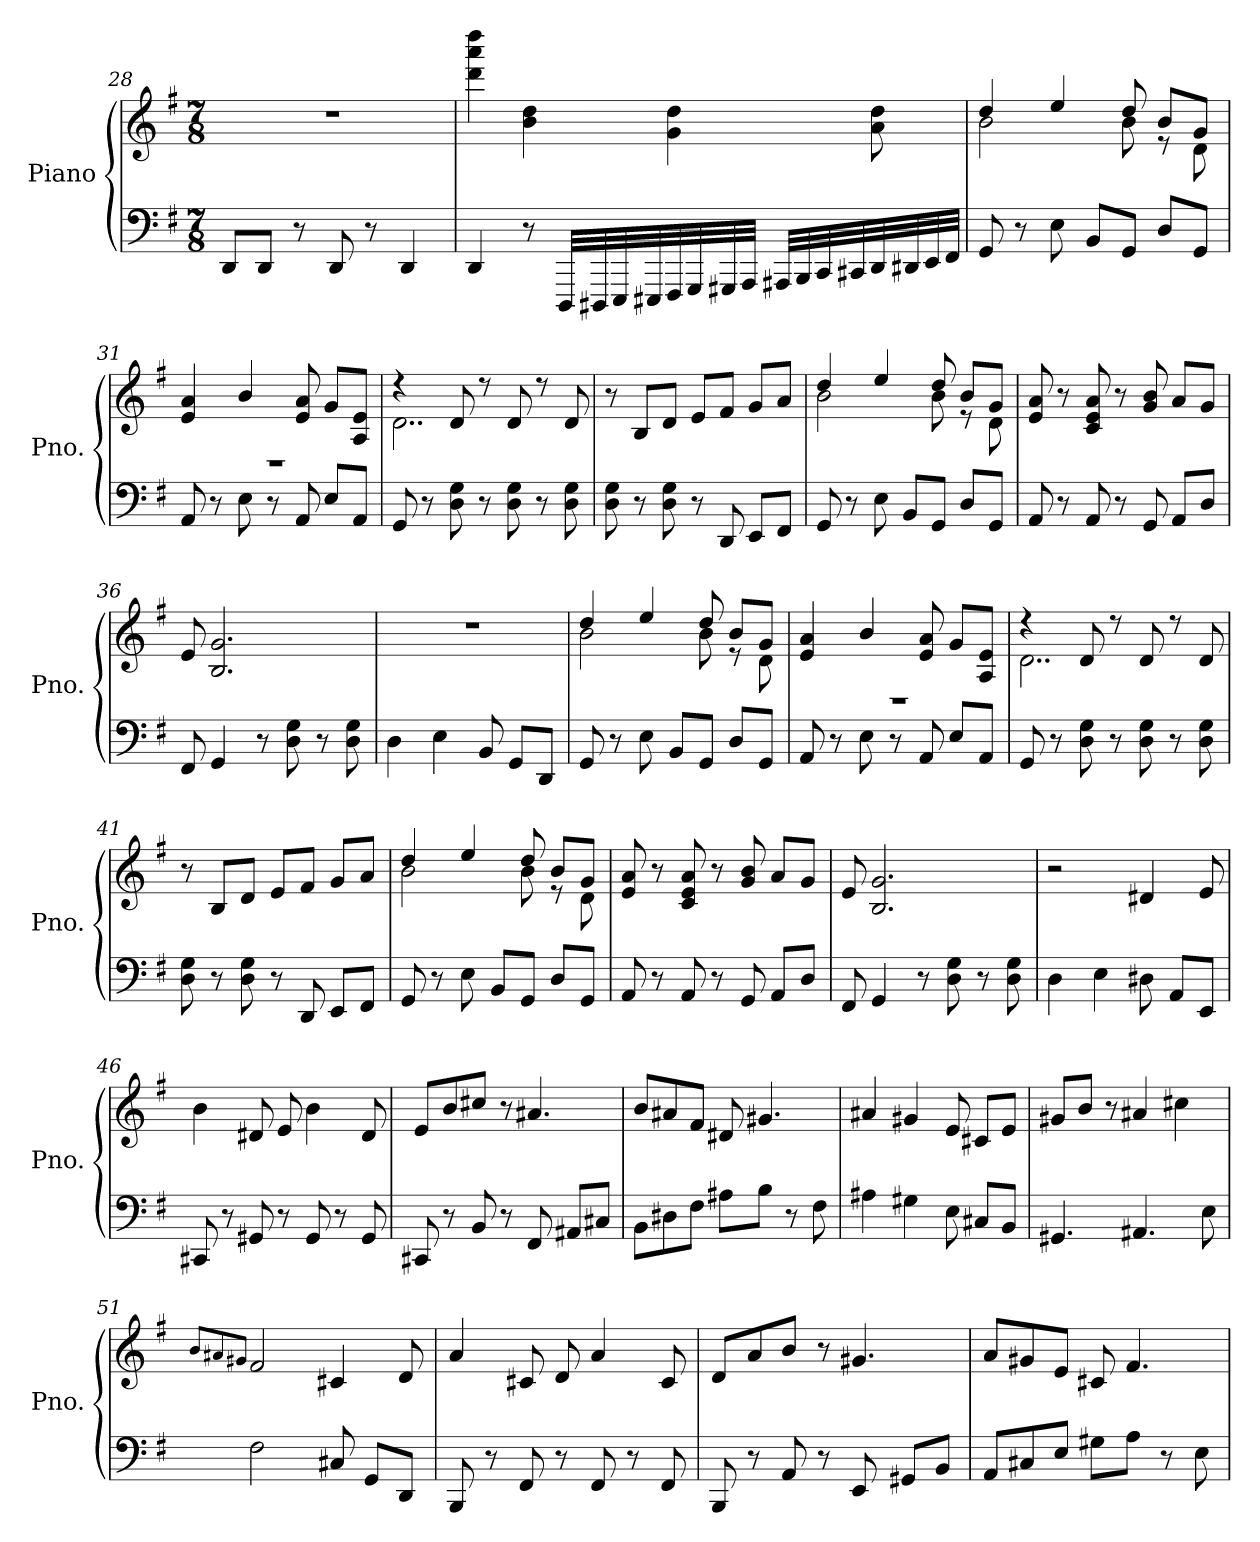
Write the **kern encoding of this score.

**kern	**kern
*part1	*part1
*staff2	*staff1
*I"Piano	*
*I'Pno.	*
*clefF4	*clefG2
*k[f#]	*k[f#]
*M7/8	*M7/8
=28	=28
8DD/L	2..r
8DD/J	.
8r	.
8DD/	.
8r	.
4DD/	.
!!LO:LB:g=z
=29	=29
4DD/	4ddd\ 4aaa\ 4dddd\
8r	4b\ 4dd\
32DDD/LLL	.
32DDD#X/	.
32EEE/	.
32EEE#X/	.
32FFF#/	4g\ 4dd\
32GGG/	.
32GGG#X/	.
32AAA/JJJ	.
32AAA#X/LLL	.
32BBB/	.
32CC/	.
32CC#X/	.
32DD/	8a\ 8dd\
32DD#X/	.
32EE/	.
32FF#/JJJ	.
=30	=30
*	*^
8GG/	4dd/	2b\
8r	.	.
8E\	4ee/	.
8BB/L	.	.
8GG/J	8dd/	8b\
8D/L	8b/L	8r
8GG/J	8g/J	8d\
=31	=31	=31
8AA/	4e/ 4a/	2..r
8r	.	.
8E\	4b/	.
8r	.	.
8AA/	8e/ 8a/	.
8E/L	8g/L	.
8AA/J	8A/ 8e/J	.
!!LO:LB:g=z	!!
=32	=32	=32
8GG/	4r	2..d\
8r	.	.
8D\ 8G\	8d/	.
8r	8r	.
8D\ 8G\	8d/	.
8r	8r	.
8D\ 8G\	8d/	.
*	*v	*v
=33	=33
8D\ 8G\	8r
8r	8B/L
8D\ 8G\	8d/J
8r	8e/L
8DD/	8f#/J
8EE/L	8g/L
8FF#/J	8a/J
=34	=34
*	*^
8GG/	4dd/	2b\
8r	.	.
8E\	4ee/	.
8BB/L	.	.
8GG/J	8dd/	8b\
8D/L	8b/L	8r
8GG/J	8g/J	8d\
*	*v	*v
=35	=35
8AA/	8e/ 8a/
8r	8r
8AA/	8c/ 8e/ 8a/
8r	8r
8GG/	8g/ 8b/
8AA/L	8a/L
8D/J	8g/J
=36	=36
8FF#/	8e/
4GG/	2.B/ 2.g/
8r	.
8D\ 8G\	.
8r	.
8D\ 8G\	.
!!LO:LB:g=z
=37	=37
4D\	2..r
4E\	.
8BB/	.
8GG/L	.
8DD/J	.
=38	=38
*	*^
8GG/	4dd/	2b\
8r	.	.
8E\	4ee/	.
8BB/L	.	.
8GG/J	8dd/	8b\
8D/L	8b/L	8r
8GG/J	8g/J	8d\
=39	=39	=39
8AA/	4e/ 4a/	2..r
8r	.	.
8E\	4b/	.
8r	.	.
8AA/	8e/ 8a/	.
8E/L	8g/L	.
8AA/J	8A/ 8e/J	.
=40	=40	=40
8GG/	4r	2..d\
8r	.	.
8D\ 8G\	8d/	.
8r	8r	.
8D\ 8G\	8d/	.
8r	8r	.
8D\ 8G\	8d/	.
*	*v	*v
=41	=41
8D\ 8G\	8r
8r	8B/L
8D\ 8G\	8d/J
8r	8e/L
8DD/	8f#/J
8EE/L	8g/L
8FF#/J	8a/J
!!LO:LB:g=z
=42	=42
*	*^
8GG/	4dd/	2b\
8r	.	.
8E\	4ee/	.
8BB/L	.	.
8GG/J	8dd/	8b\
8D/L	8b/L	8r
8GG/J	8g/J	8d\
*	*v	*v
=43	=43
8AA/	8e/ 8a/
8r	8r
8AA/	8c/ 8e/ 8a/
8r	8r
8GG/	8g/ 8b/
8AA/L	8a/L
8D/J	8g/J
=44	=44
8FF#/	8e/
4GG/	2.B/ 2.g/
8r	.
8D\ 8G\	.
8r	.
8D\ 8G\	.
=45	=45
4D\	2r
4E\	.
8D#X\	4d#X/
8AA/L	.
8EE/J	8e/
=46	=46
8CC#X/	4b\
8r	.
8GG#X/	8d#X/
8r	8e/
8GG#/	4b\
8r	.
8GG#/	8d#/
!!LO:PB:g=z
=47	=47
8CC#X/	8e/L
8r	8b/
8BB/	8cc#X/J
8r	8r
8FF#/	4.a#X/
8AA#X/L	.
8C#X/J	.
=48	=48
8BB\L	8b/L
8D#X\	8a#X/
8F#\J	8f#/J
8A#X\L	8d#X/
8B\J	4.g#X/
8r	.
8F#\	.
=49	=49
4A#X\	4a#X/
4G#X\	4g#X/
8E\	8e/
8C#X/L	8c#X/L
8BB/J	8e/J
=50	=50
4.GG#X/	8g#X/L
.	8b/J
.	8r
4.AA#X/	4a#X/
.	4cc#X\
8E\	.
!!LO:LB:g=z
=51	=51
.	8qb/L
.	8qa#X/
.	8qg#X/J
2F#\	2f#/
8C#X/	4c#X/
8GG/L	.
8DD/J	8d/
=52	=52
8BBB/	4a/
8r	.
8FF#/	8c#X/
8r	8d/
8FF#/	4a/
8r	.
8FF#/	8c#/
=53	=53
8BBB/	8d/L
8r	8a/
8AA/	8b/J
8r	8r
8EE/	4.g#X/
8GG#X/L	.
8BB/J	.
=54	=54
8AA/L	8a/L
8C#X/	8g#X/
8E/J	8e/J
8G#X\L	8c#X/
8A\J	4.f#/
8r	.
8E\	.
=	=
*-	*-
